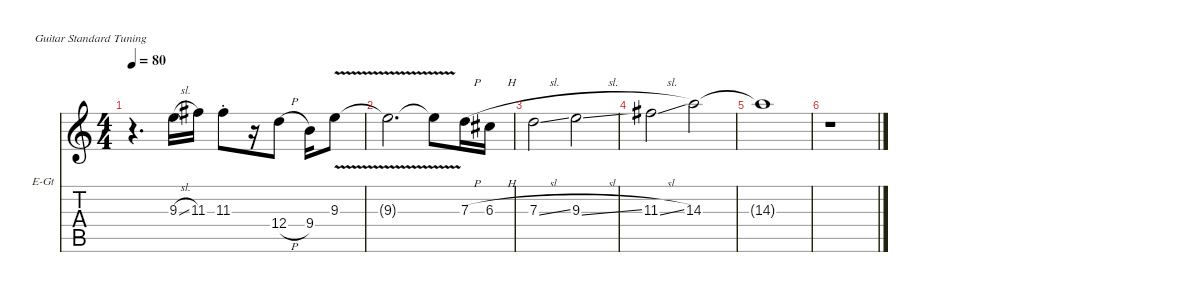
\hideDynamics
\bracketExtendMode nobrackets
\firstSystemTrackNameOrientation horizontal
\otherSystemsTrackNameOrientation horizontal
\track ("Lead Guitar" "E-Gt") {instrument distortionguitar}
\staff {score tabs}
\tuning (E4 B3 G3 D3 A2 E2)
\ts (4 4)
\tempo 80
\clef g2
\ks c
r.4{d dy f beam Down} 9.3{sl}.16{beam Down} 11.3{acc #}.16{beam Down} 11.3{st acc #}.8{beam Down} r.16{beam Down} 12.4{h}.8{beam Down} 9.4.16{beam Down} 9.3{v}.8{beam Down} |
9.3{v t}.2{d beam Down} 9.3{v t}.8{beam Down} 7.3{h}.16{beam Down} 6.3{h acc #}.16{beam Down} |
7.3{sl}.2{beam Down} 9.3{sl}.2{beam Down} |
11.3{sl acc #}.2{beam Down} 14.3.2{beam Down} |
14.3{t}.1{beam Down} |
r.1{beam Down}
